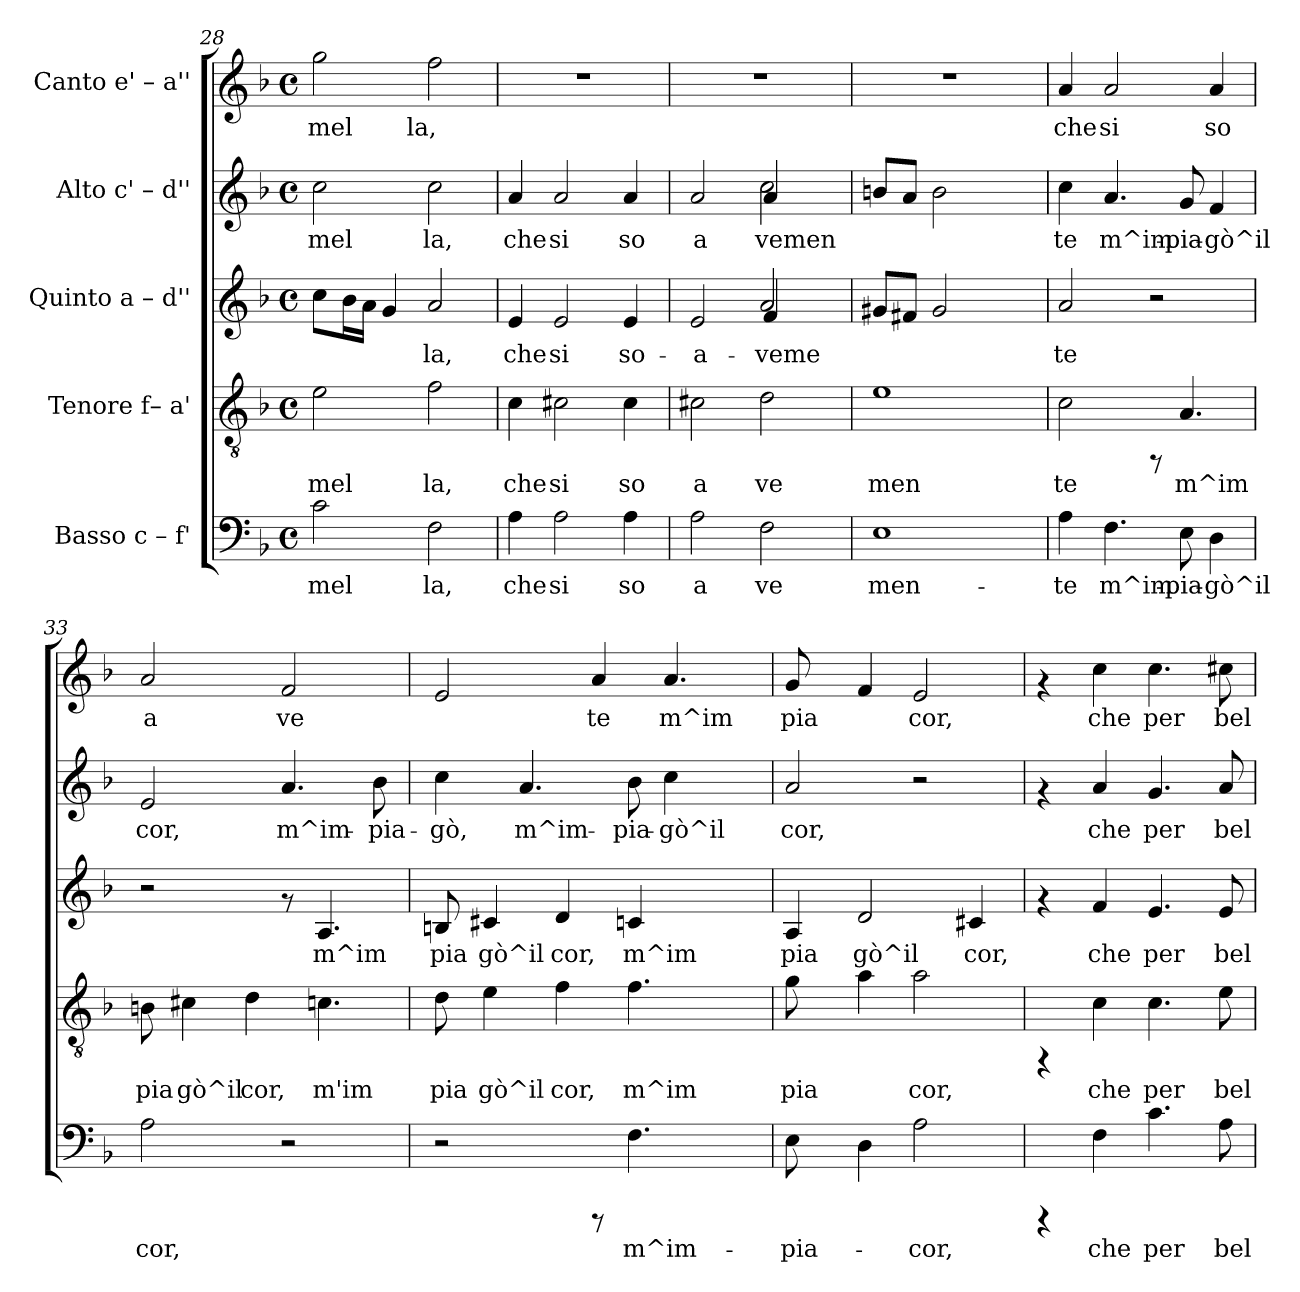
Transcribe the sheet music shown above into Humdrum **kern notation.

**kern	**text	**kern	**text	**kern	**text	**kern	**text	**kern	**text
*part5	*part5	*part4	*part4	*part3	*part3	*part2	*part2	*part1	*part1
*staff5	*staff5	*staff4	*staff4	*staff3	*staff3	*staff2	*staff2	*staff1	*staff1
*I"Basso  c – f'	*	*I"Tenore  f– a'	*	*I"Quinto  a – d''	*	*I"Alto  c' – d''	*	*I"Canto  e' – a''	*
*clefF4	*	*clefGv2	*	*clefG2	*	*clefG2	*	*clefG2	*
*k[b-]	*	*k[b-]	*	*k[b-]	*	*k[b-]	*	*k[b-]	*
*F:	*	*F:	*	*F:	*	*F:	*	*F:	*
*M4/4	*	*M4/4	*	*M4/4	*	*M4/4	*	*M4/4	*
*met(c)	*	*met(c)	*	*met(c)	*	*met(c)	*	*met(c)	*
=28	=28	=28	=28	=28	=28	=28	=28	=28	=28
!	!LO:LY:b:cj	!	!LO:LY:b:rj	!	!LO:LY:b:rj	!	!LO:LY:b:rj	!	!LO:LY:b:rj
2c\	mel	2e\	mel	8cc\L	--	2cc\	mel	2gg\	mel
!	!	!	!	!	!LO:LY:b:rj	!	!	!	!
.	.	.	.	16b-\	--	.	.	.	.
!	!	!	!	!	!LO:LY:b:rj	!	!	!	!
.	.	.	.	16a\J	--	.	.	.	.
!	!	!	!	!	!LO:LY:b:rj	!	!	!	!
.	.	.	.	4g/	--	.	.	.	.
!	!LO:LY:b:cj	!	!LO:LY:b:rj	!	!LO:LY:b:rj	!	!LO:LY:b:rj	!	!LO:LY:b:rj
2F\	la,	2f\	la,	2a/	-la,	2cc\	la,	2ff\	la,
=29	=29	=29	=29	=29	=29	=29	=29	=29	=29
!	!LO:LY:b:cj	!	!LO:LY:b:rj	!	!LO:LY:b:rj	!	!LO:LY:b:rj	!	!
4A\	che	4c\	che	4e/	che	4a/	che	1r	.
!	!LO:LY:b:cj	!	!LO:LY:b:rj	!	!LO:LY:b:rj	!	!LO:LY:b:rj	!	!
2A\	si	2c#X\	si	2e/	si	2a/	si	.	.
!	!LO:LY:b:cj	!	!LO:LY:b:rj	!	!LO:LY:b:rj	!	!LO:LY:b:rj	!	!
4A\	so	4c#\	so	4e/	so-	4a/	so	.	.
=30	=30	=30	=30	=30	=30	=30	=30	=30	=30
!	!LO:LY:b:cj	!	!LO:LY:b:rj	!	!LO:LY:b:rj	!	!LO:LY:b:rj	!	!
*	*	*	*	*^	*	*^	*	*	*
2A\	a	2c#X\	a	2e/	2ryy	-a-	2a/	2ryy	a	1r	.
!	!LO:LY:b:cj	!	!LO:LY:b:rj	!	!	!LO:LY:b:rj	!	!	!LO:LY:b:rj	!	!
2F\	ve	2d\	ve	2a/	4f/	-veme-	2cc\	4a/	vemen	.	.
.	.	.	.	.	4ryy	.	.	4ryy	.	.	.
!!LO:PB:g=z
=31	=31	=31	=31	=31	=31	=31	=31	=31	=31	=31	=31
!	!LO:LY:b:cj	!	!LO:LY:b:rj	!	!	!LO:LY:b:rj	!	!	!LO:LY:b:rj	!	!
*	*	*	*	*v	*v	*	*	*	*	*	*
*	*	*	*	*	*	*v	*v	*	*	*
1E	men-	1e	men	8g#X/L	--	8bn/L	.	1r	.
!	!	!	!	!	!LO:LY:b:rj	!	!LO:LY:b:rj	!	!
.	.	.	.	8f#X/J	--	8a/J	.	.	.
!	!	!	!	!	!LO:LY:b:rj	!	!LO:LY:b:rj	!	!
.	.	.	.	2g#/	--	2b\	.	.	.
.	.	.	.	4ryy	.	4ryy	.	.	.
=32	=32	=32	=32	=32	=32	=32	=32	=32	=32
!	!LO:LY:b:cj	!	!LO:LY:b:rj	!	!LO:LY:b:rj	!	!LO:LY:b:rj	!	!LO:LY:b:rj
4A\	-te	2c\	te	2a/	-te	4cc\	te	4a/	che
!	!LO:LY:b:cj	!	!	!	!	!	!LO:LY:b:rj	!	!LO:LY:b:rj
4.F\	m^im-	.	.	.	.	4.a/	m^im-	2a/	si
.	.	8rFF	.	2r	.	.	.	.	.
!	!LO:LY:b:cj	!	!LO:LY:b:rj	!	!	!	!LO:LY:b:rj	!	!
8E\	-pia-	4.A/	m^im	.	.	8g/	-pia-	.	.
!	!LO:LY:b:cj	!	!	!	!	!	!LO:LY:b:rj	!	!LO:LY:b:rj
4D\	-gò^il	.	.	.	.	4f/	-gò^il	4a/	so
=33	=33	=33	=33	=33	=33	=33	=33	=33	=33
!	!LO:LY:b:cj	!	!LO:LY:b:rj	!	!	!	!LO:LY:b:rj	!	!LO:LY:b:rj
2A\	cor,	8Bn\	pia	2r	.	2e/	cor,	2a/	a
!	!	!	!LO:LY:b:rj	!	!	!	!	!	!
.	.	4c#X\	gò^il	.	.	.	.	.	.
!	!	!	!LO:LY:b:rj	!	!	!	!	!	!
.	.	4d\	cor,	.	.	.	.	.	.
!	!	!	!	!	!	!	!LO:LY:b:rj	!	!LO:LY:b:rj
2r	.	.	.	8rf	.	4.a/	m^im-	2f/	ve
!	!	!	!LO:LY:b:rj	!	!LO:LY:b:rj	!	!	!	!
.	.	4.cn\	m'im	4.A/	m^im	.	.	.	.
!	!	!	!	!	!	!	!LO:LY:b:rj	!	!
.	.	.	.	.	.	8b-\	-pia-	.	.
=34	=34	=34	=34	=34	=34	=34	=34	=34	=34
!	!	!	!LO:LY:b:rj	!	!LO:LY:b:rj	!	!LO:LY:b:rj	!	!
2r	.	8d\	pia	8Bn/	pia	4cc\	-gò,	2e/	.
!	!	!	!LO:LY:b:rj	!	!LO:LY:b:rj	!	!	!	!
.	.	4e\	gò^il	4c#X/	gò^il	.	.	.	.
!	!	!	!	!	!	!	!LO:LY:b:rj	!	!
.	.	.	.	.	.	4.a/	m^im-	.	.
!	!	!	!LO:LY:b:rj	!	!LO:LY:b:rj	!	!	!	!
.	.	4f\	cor,	4d/	cor,	.	.	.	.
!	!	!	!	!	!	!	!	!	!LO:LY:b:rj
8rCCC	.	.	.	.	.	.	.	4a/	te
!	!LO:LY:b:cj	!	!LO:LY:b:rj	!	!LO:LY:b:rj	!	!LO:LY:b:rj	!	!
4.F\	m^im-	4.f\	m^im	4cn/	m^im	8b-\	-pia-	.	.
!	!	!	!	!	!	!	!LO:LY:b:rj	!	!LO:LY:b:rj
.	.	.	.	.	.	4cc\	-gò^il	4.a/	m^im
.	.	.	.	4ryy	.	.	.	.	.
8ryy	.	8ryy	.	.	.	8ryy	.	.	.
=35	=35	=35	=35	=35	=35	=35	=35	=35	=35
!	!LO:LY:b:cj	!	!LO:LY:b:rj	!	!LO:LY:b:rj	!	!LO:LY:b:rj	!	!LO:LY:b:rj
8E\	-pia-	8g\	pia	4A/	pia	2a/	cor,	8g/	pia
8ryy	.	8ryy	.	.	.	.	.	8ryy	.
!	!	!	!	!	!LO:LY:b:rj	!	!	!	!
4D\	.	4a\	.	2d/	gò^il	.	.	4f/	.
!	!LO:LY:b:cj	!	!LO:LY:b:rj	!	!	!	!	!	!LO:LY:b:rj
2A\	-cor,	2a\	cor,	.	.	2r	.	2e/	cor,
!	!	!	!	!	!LO:LY:b:rj	!	!	!	!
.	.	.	.	4c#X/	cor,	.	.	.	.
!!LO:PB:g=z
=36	=36	=36	=36	=36	=36	=36	=36	=36	=36
4rCCC	.	4rFF	.	4rf	.	4rf	.	4rf	.
!	!LO:LY:b:cj	!	!LO:LY:b:rj	!	!LO:LY:b:rj	!	!LO:LY:b:rj	!	!LO:LY:b:rj
4F\	che	4c\	che	4f/	che	4a/	che	4cc\	che
!	!LO:LY:b:cj	!	!LO:LY:b:rj	!	!LO:LY:b:rj	!	!LO:LY:b:rj	!	!LO:LY:b:rj
4.c\	per	4.c\	per	4.e/	per	4.g/	per	4.cc\	per
!	!LO:LY:b:cj	!	!LO:LY:b:rj	!	!LO:LY:b:rj	!	!LO:LY:b:rj	!	!LO:LY:b:rj
8A\	bel	8e\	bel	8e/	bel-	8a/	bel-	8cc#X\	bel-
=	=	=	=	=	=	=	=	=	=
*-	*-	*-	*-	*-	*-	*-	*-	*-	*-
